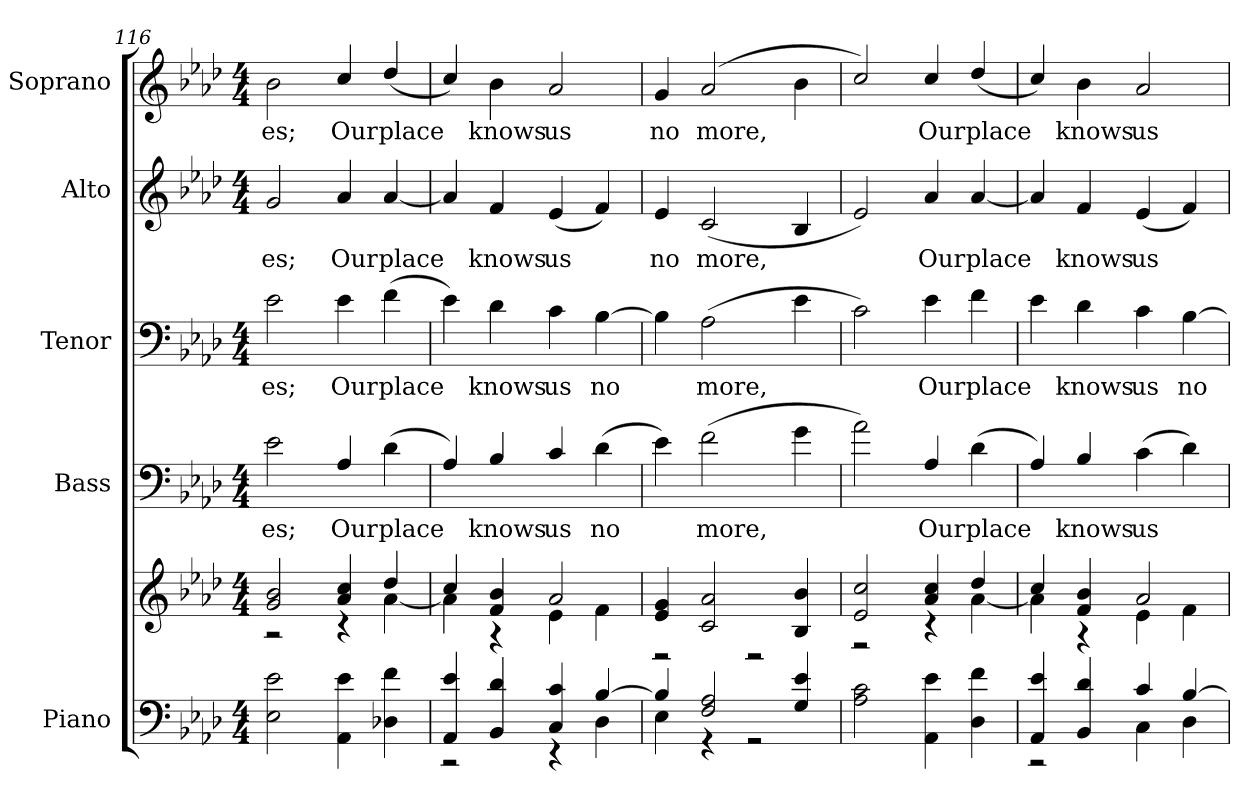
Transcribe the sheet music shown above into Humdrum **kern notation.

**kern	**kern	**kern	**text	**kern	**text	**kern	**text	**kern	**text
*part5	*part5	*part4	*part4	*part3	*part3	*part2	*part2	*part1	*part1
*staff6	*staff5	*staff4	*staff4	*staff3	*staff3	*staff2	*staff2	*staff1	*staff1
*I"Piano	*	*I"Bass	*	*I"Tenor	*	*I"Alto	*	*I"Soprano	*
*I'Pno.	*	*I'B.	*	*I'T.	*	*I'A.	*	*I'S.	*
*clefF4	*clefG2	*clefF4	*	*clefF4	*	*clefG2	*	*clefG2	*
*	*	*ITrd7c12	*	*	*	*	*	*	*
*k[b-e-a-d-]	*k[b-e-a-d-]	*k[b-e-a-d-]	*	*k[b-e-a-d-]	*	*k[b-e-a-d-]	*	*k[b-e-a-d-]	*
*A-:	*A-:	*A-:	*	*A-:	*	*A-:	*	*A-:	*
*M4/4	*M4/4	*M4/4	*	*M4/4	*	*M4/4	*	*M4/4	*
=116	=116	=116	=116	=116	=116	=116	=116	=116	=116
*	*^	*	*	*	*	*	*	*	*
!	!	!	!	!LO:LY:b:color=#000000	!	!	!	!	!	!
!	!	!	!	!	!	!LO:LY:b:color=#000000	!	!	!	!
!	!	!	!	!	!	!	!	!LO:LY:b:color=#000000	!	!
!	!	!	!	!	!	!	!	!	!	!LO:LY:b:color=#000000
2E-i\ 2e-i	2gi/ 2b-i	2r	2E-i\	-es;	2e-i\	-es;	2gi/	-es;	2b-i\	-es;
!	!	!	!	!LO:LY:b:color=#000000	!	!	!	!	!	!
!	!	!	!	!	!	!LO:LY:b:color=#000000	!	!	!	!
!	!	!	!	!	!	!	!	!LO:LY:b:color=#000000	!	!
!	!	!	!	!	!	!	!	!	!	!LO:LY:b:color=#000000
4AA-i\ 4e-i	4a-i/ 4cci	4r	4AA-i/	Our	4e-i\	Our	4a-i/	Our	4cci/	Our
!	!	!	!	!LO:LY:b:color=#000000	!	!	!	!	!	!
!	!	!	!	!	!	!LO:LY:b:color=#000000	!	!	!	!
!	!	!	!	!	!	!	!	!LO:LY:b:color=#000000	!	!
!	!	!	!	!	!	!	!	!	!	!LO:LY:b:color=#000000
4D-Xi\ 4fi	4dd-i/	[<4a-i\	(4D-i\	place	(4fi\	place	[<4a-i/	place	(4dd-i/	place
=117	=117	=117	=117	=117	=117	=117	=117	=117	=117	=117
*^	*	*	*	*	*	*	*	*	*	*
4AA-i/ 4e-i	2r	4cci/	4a-i\]	4AA-i/)	.	4e-i\)	.	4a-i/]	.	4cci/)	.
!	!	!	!	!	!LO:LY:b:color=#000000	!	!	!	!	!	!
!	!	!	!	!	!	!	!LO:LY:b:color=#000000	!	!	!	!
!	!	!	!	!	!	!	!	!	!LO:LY:b:color=#000000	!	!
!	!	!	!	!	!	!	!	!	!	!	!LO:LY:b:color=#000000
4BB-i/ 4d-i	.	4fi/ 4b-i	4r	4BB-i/	knows	4d-i\	knows	4fi/	knows	4b-i\	knows
!	!	!	!	!	!LO:LY:b:color=#000000	!	!	!	!	!	!
!	!	!	!	!	!	!	!LO:LY:b:color=#000000	!	!	!	!
!	!	!	!	!	!	!	!	!	!LO:LY:b:color=#000000	!	!
!	!	!	!	!	!	!	!	!	!	!	!LO:LY:b:color=#000000
4Ci/ 4ci	4r	2a-i/	4e-i\	4Ci/	us	4ci\	us	(4e-i/	us	2a-i/	us
!	!	!	!	!	!LO:LY:b:color=#000000	!	!	!	!	!	!
!	!	!	!	!	!	!	!LO:LY:b:color=#000000	!	!	!	!
[>4B-i/	4D-i\	.	4fi\	(4D-i\	no	[>4B-i\	no	4fi/)	.	.	.
=118	=118	=118	=118	=118	=118	=118	=118	=118	=118	=118	=118
!	!	!	!	!	!	!	!	!	!LO:LY:b:color=#000000	!	!
!	!	!	!	!	!	!	!	!	!	!	!LO:LY:b:color=#000000
4B-i/]	4E-i\	4e-i/ 4gi	2r	4E-i\)	.	4B-i\]	.	4e-i/	no	4gi/	no
!	!	!	!	!	!LO:LY:b:color=#000000	!	!	!	!	!	!
!	!	!	!	!	!	!	!LO:LY:b:color=#000000	!	!	!	!
!	!	!	!	!	!	!	!	!	!LO:LY:b:color=#000000	!	!
!	!	!	!	!	!	!	!	!	!	!	!LO:LY:b:color=#000000
2Fi/ 2A-i	4r	2ci/ 2a-i	.	(2Fi\	more,	(2A-i\	more,	(2ci/	more,	(2a-i/	more,
.	2r	.	2r	.	.	.	.	.	.	.	.
4Gi/ 4e-i	.	4B-i/ 4b-i	.	4Gi\	.	4e-i\	.	4B-i/	.	4b-i\	.
*v	*v	*	*	*	*	*	*	*	*	*	*
=119	=119	=119	=119	=119	=119	=119	=119	=119	=119	=119
2A-i\ 2ci	2e-i/ 2cci	2r	2A-i\)	.	2ci\)	.	2e-i/)	.	2cci/)	.
!	!	!	!	!LO:LY:b:color=#000000	!	!	!	!	!	!
!	!	!	!	!	!	!LO:LY:b:color=#000000	!	!	!	!
!	!	!	!	!	!	!	!	!LO:LY:b:color=#000000	!	!
!	!	!	!	!	!	!	!	!	!	!LO:LY:b:color=#000000
4AA-i\ 4e-i	4a-i/ 4cci	4r	4AA-i/	Our	4e-i\	Our	4a-i/	Our	4cci/	Our
!	!	!	!	!LO:LY:b:color=#000000	!	!	!	!	!	!
!	!	!	!	!	!	!LO:LY:b:color=#000000	!	!	!	!
!	!	!	!	!	!	!	!	!LO:LY:b:color=#000000	!	!
!	!	!	!	!	!	!	!	!	!	!LO:LY:b:color=#000000
4D-i\ 4fi	4dd-i/	[<4a-i\	(4D-i\	place	4fi\	place	[<4a-i/	place	(4dd-i/	place
=120	=120	=120	=120	=120	=120	=120	=120	=120	=120	=120
*^	*	*	*	*	*	*	*	*	*	*
4AA-i/ 4e-i	2r	4cci/	4a-i\]	4AA-i/)	.	4e-i\	.	4a-i/]	.	4cci/)	.
!	!	!	!	!	!LO:LY:b:color=#000000	!	!	!	!	!	!
!	!	!	!	!	!	!	!LO:LY:b:color=#000000	!	!	!	!
!	!	!	!	!	!	!	!	!	!LO:LY:b:color=#000000	!	!
!	!	!	!	!	!	!	!	!	!	!	!LO:LY:b:color=#000000
4BB-i/ 4d-i	.	4fi/ 4b-i	4r	4BB-i/	knows	4d-i\	knows	4fi/	knows	4b-i\	knows
!	!	!	!	!	!LO:LY:b:color=#000000	!	!	!	!	!	!
!	!	!	!	!	!	!	!LO:LY:b:color=#000000	!	!	!	!
!	!	!	!	!	!	!	!	!	!LO:LY:b:color=#000000	!	!
!	!	!	!	!	!	!	!	!	!	!	!LO:LY:b:color=#000000
4ci/	4Ci\	2a-i/	4e-i\	(4Ci\	us	4ci\	us	(4e-i/	us	2a-i/	us
!	!	!	!	!	!	!	!LO:LY:b:color=#000000	!	!	!	!
[>4B-i/	4D-i\	.	4fi\	4D-i\)	.	[>4B-i\	no	4fi/)	.	.	.
*v	*v	*	*	*	*	*	*	*	*	*	*
*	*v	*v	*	*	*	*	*	*	*	*
=	=	=	=	=	=	=	=	=	=
*-	*-	*-	*-	*-	*-	*-	*-	*-	*-
